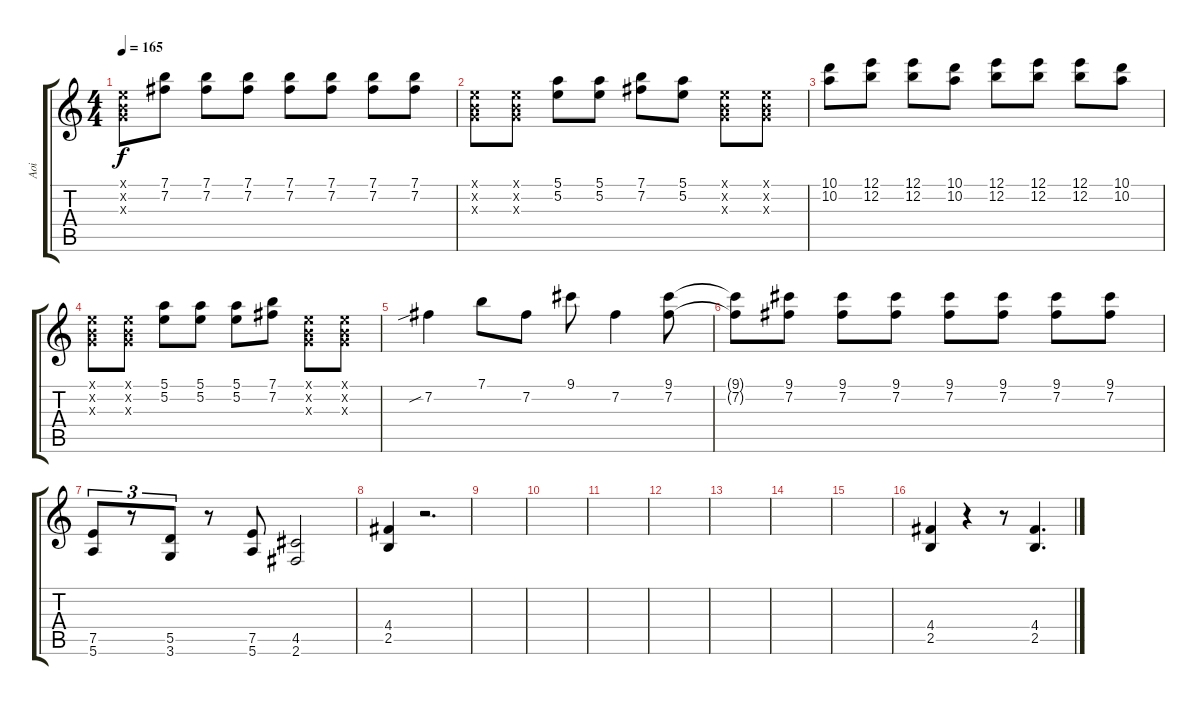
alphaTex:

\track ("Aoi" "Aoi") {instrument distortionguitar}
\staff {score tabs}
\tuning (E4 B3 G3 D3 A2 E2) {hide}
\ts (4 4)
\tempo 165
\clef g2
\ks c
(0.1{x} 0.2{x} 0.3{x}).8{dy f} (7.1 7.2).8 (7.1 7.2).8 (7.1 7.2).8 (7.1 7.2).8 (7.1 7.2).8 (7.1 7.2).8 (7.1 7.2).8 |
(0.1{x} 0.2{x} 0.3{x}).8 (0.1{x} 0.2{x} 0.3{x}).8 (5.1 5.2).8 (5.1 5.2).8 (7.1 7.2).8 (5.1 5.2).8 (0.1{x} 0.2{x} 0.3{x}).8 (0.1{x} 0.2{x} 0.3{x}).8 |
(10.1 10.2).8 (12.1 12.2).8 (12.1 12.2).8 (10.1 10.2).8 (12.1 12.2).8 (12.1 12.2).8 (12.1 12.2).8 (10.1 10.2).8 |
(0.1{x} 0.2{x} 0.3{x}).8 (0.1{x} 0.2{x} 0.3{x}).8 (5.1 5.2).8 (5.1 5.2).8 (5.1 5.2).8 (7.1 7.2).8 (0.1{x} 0.2{x} 0.3{x}).8 (0.1{x} 0.2{x} 0.3{x}).8 |
7.2{sib}.4 7.1.8 7.2.8 9.1.8 7.2.4 (9.1 7.2).8 |
(9.1{t} 7.2{t}).8 (9.1 7.2).8 (9.1 7.2).8 (9.1 7.2).8 (9.1 7.2).8 (9.1 7.2).8 (9.1 7.2).8 (9.1 7.2).8 |
(7.5 5.6).8{tu (3 2)} r.8{tu (3 2)} (5.5 3.6).8{tu (3 2)} r.8 (7.5 5.6).8 (4.5 2.6).2 |
(4.4 2.5).4 r.2{d} |
|
|
|
|
|
|
|
(4.4 2.5).4 r.4 r.8 (4.4 2.5).4{d}
